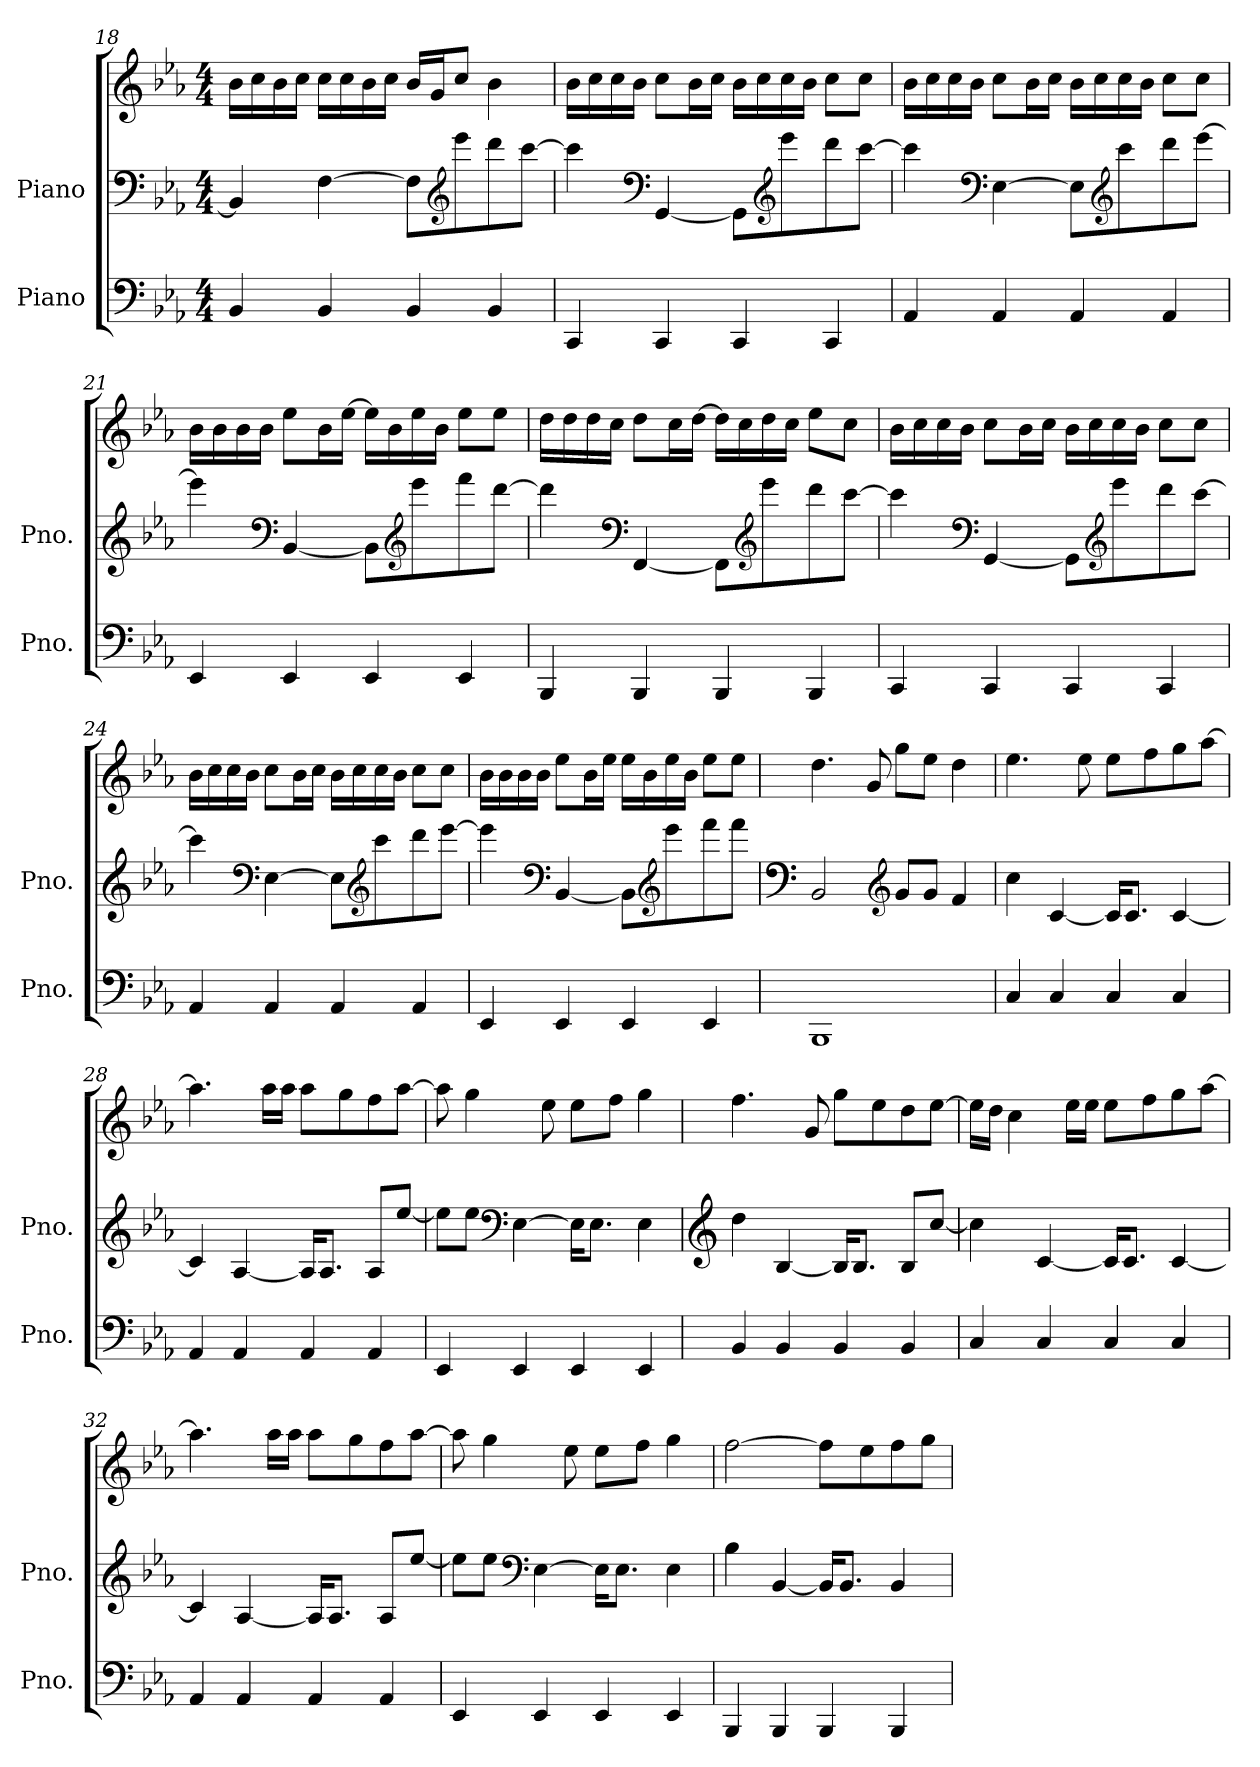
**kern	**kern	**kern
*part2	*part1	*part1
*staff3	*staff2	*staff1
*I"Piano	*I"Piano	*
*I'Pno.	*I'Pno.	*
!!LO:LB:g=z
*clefF4	*clefF4	*clefG2
*k[b-e-a-]	*k[b-e-a-]	*k[b-e-a-]
*M4/4	*M4/4	*M4/4
=18	=18	=18
4BB-/	4BB-/]	16b-\LL
.	.	16cc\
.	.	16b-\
.	.	16cc\JJ
4BB-/	[4F\	16cc\LL
.	.	16cc\
.	.	16b-\
.	.	16cc\JJ
4BB-/	8F\L]	16b-/LL
.	.	16g/J
*	*clefG2	*
.	8eee-\	8cc/J
4BB-/	8ddd\	4b-\
.	[8ccc\J	.
=19	=19	=19
4CC/	4ccc\]	16b-\LL
.	.	16cc\
.	.	16cc\
.	.	16b-\JJ
*	*clefF4	*
4CC/	[4GG/	8cc\L
.	.	16b-\L
.	.	16cc\JJ
4CC/	8GG\L]	16b-\LL
.	.	16cc\
*	*clefG2	*
.	8eee-\	16cc\
.	.	16b-\JJ
4CC/	8ddd\	8cc\L
.	[8ccc\J	8cc\J
=20	=20	=20
4AA-/	4ccc\]	16b-\LL
.	.	16cc\
.	.	16cc\
.	.	16b-\JJ
*	*clefF4	*
4AA-/	[4E-\	8cc\L
.	.	16b-\L
.	.	16cc\JJ
4AA-/	8E-\L]	16b-\LL
.	.	16cc\
*	*clefG2	*
.	8ccc\	16cc\
.	.	16b-\JJ
4AA-/	8ddd\	8cc\L
.	[8eee-\J	8cc\J
!!LO:LB:g=z
=21	=21	=21
4EE-/	4eee-\]	16b-\LL
.	.	16b-\
.	.	16b-\
.	.	16b-\JJ
*	*clefF4	*
4EE-/	[4BB-/	8ee-\L
.	.	16b-\L
.	.	[16ee-\JJ
4EE-/	8BB-\L]	16ee-\LL]
.	.	16b-\
*	*clefG2	*
.	8eee-\	16ee-\
.	.	16b-\JJ
4EE-/	8fff\	8ee-\L
.	[8ddd\J	8ee-\J
=22	=22	=22
4BBB-/	4ddd\]	16dd\LL
.	.	16dd\
.	.	16dd\
.	.	16cc\JJ
*	*clefF4	*
4BBB-/	[4FF/	8dd\L
.	.	16cc\L
.	.	[16dd\JJ
4BBB-/	8FF\L]	16dd\LL]
.	.	16cc\
*	*clefG2	*
.	8eee-\	16dd\
.	.	16cc\JJ
4BBB-/	8ddd\	8ee-\L
.	[8ccc\J	8cc\J
=23	=23	=23
4CC/	4ccc\]	16b-\LL
.	.	16cc\
.	.	16cc\
.	.	16b-\JJ
*	*clefF4	*
4CC/	[4GG/	8cc\L
.	.	16b-\L
.	.	16cc\JJ
4CC/	8GG\L]	16b-\LL
.	.	16cc\
*	*clefG2	*
.	8eee-\	16cc\
.	.	16b-\JJ
4CC/	8ddd\	8cc\L
.	[8ccc\J	8cc\J
!!LO:LB:g=z
=24	=24	=24
4AA-/	4ccc\]	16b-\LL
.	.	16cc\
.	.	16cc\
.	.	16b-\JJ
*	*clefF4	*
4AA-/	[4E-\	8cc\L
.	.	16b-\L
.	.	16cc\JJ
4AA-/	8E-\L]	16b-\LL
.	.	16cc\
*	*clefG2	*
.	8ccc\	16cc\
.	.	16b-\JJ
4AA-/	8ddd\	8cc\L
.	[8eee-\J	8cc\J
=25	=25	=25
4EE-/	4eee-\]	16b-\LL
.	.	16b-\
.	.	16b-\
.	.	16b-\JJ
*	*clefF4	*
4EE-/	[4BB-/	8ee-\L
.	.	16b-\L
.	.	16ee-\JJ
4EE-/	8BB-\L]	16ee-\LL
.	.	16b-\
*	*clefG2	*
.	8eee-\	16ee-\
.	.	16b-\JJ
4EE-/	8fff\	8ee-\L
.	8fff\J	8ee-\J
=26	=26	=26
*	*clefF4	*
1BBB-	2BB-/	4.dd\
.	.	8g/
*	*clefG2	*
.	8g/L	8gg\L
.	8g/J	8ee-\J
.	4f/	4dd\
!!LO:PB:g=z
=27	=27	=27
4C/	4cc\	4.ee-\
4C/	[4c/	.
.	.	8ee-\
4C/	16c/KL]	8ee-\L
.	8.c/J	.
.	.	8ff\
4C/	[4c/	8gg\
.	.	[8aa-\J
=28	=28	=28
4AA-/	4c/]	4.aa-\]
4AA-/	[4A-/	.
.	.	16aa-\LL
.	.	16aa-\JJ
4AA-/	16A-/KL]	8aa-\L
.	8.A-/J	.
.	.	8gg\
4AA-/	8A-/L	8ff\
.	[8ee-/J	[8aa-\J
=29	=29	=29
4EE-/	8ee-\L]	8aa-\]
.	8ee-\J	4gg\
*	*clefF4	*
4EE-/	[4E-\	.
.	.	8ee-\
4EE-/	16E-\KL]	8ee-\L
.	8.E-\J	.
.	.	8ff\J
4EE-/	4E-\	4gg\
=30	=30	=30
*	*clefG2	*
4BB-/	4dd\	4.ff\
4BB-/	[4B-/	.
.	.	8g/
4BB-/	16B-/KL]	8gg\L
.	8.B-/J	.
.	.	8ee-\
4BB-/	8B-/L	8dd\
.	[8cc/J	[8ee-\J
!!LO:LB:g=z
=31	=31	=31
4C/	4cc\]	16ee-\LL]
.	.	16dd\JJ
.	.	4cc\
4C/	[4c/	.
.	.	16ee-\LL
.	.	16ee-\JJ
4C/	16c/KL]	8ee-\L
.	8.c/J	.
.	.	8ff\
4C/	[4c/	8gg\
.	.	[8aa-\J
=32	=32	=32
4AA-/	4c/]	4.aa-\]
4AA-/	[4A-/	.
.	.	16aa-\LL
.	.	16aa-\JJ
4AA-/	16A-/KL]	8aa-\L
.	8.A-/J	.
.	.	8gg\
4AA-/	8A-/L	8ff\
.	[8ee-/J	[8aa-\J
=33	=33	=33
4EE-/	8ee-\L]	8aa-\]
.	8ee-\J	4gg\
*	*clefF4	*
4EE-/	[4E-\	.
.	.	8ee-\
4EE-/	16E-\KL]	8ee-\L
.	8.E-\J	.
.	.	8ff\J
4EE-/	4E-\	4gg\
=34	=34	=34
4BBB-/	4B-\	[2ff\
4BBB-/	[4BB-/	.
4BBB-/	16BB-/KL]	8ff\L]
.	8.BB-/J	.
.	.	8ee-\
4BBB-/	4BB-/	8ff\
.	.	8gg\J
=	=	=
*-	*-	*-
